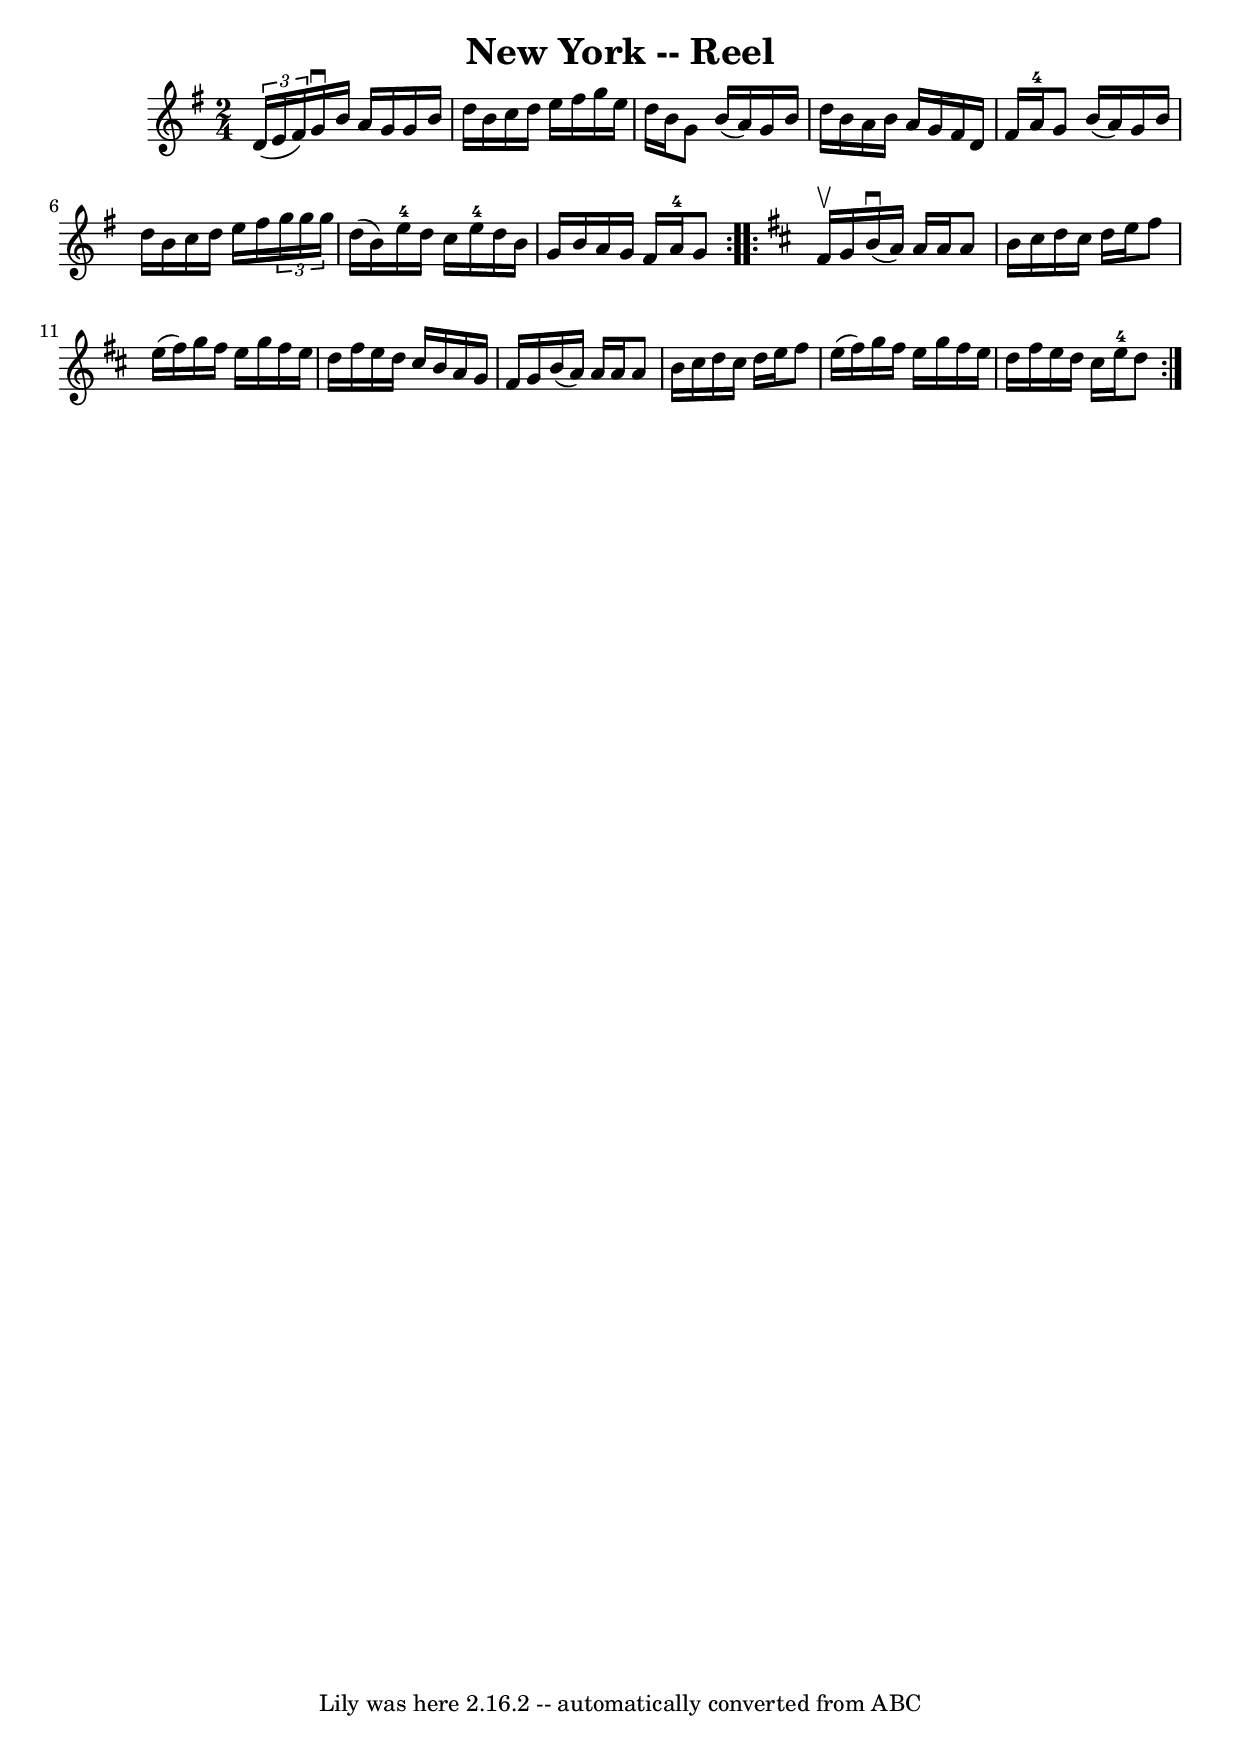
\version "2.7.40"
\include "Mammoth.ily"
\header {
	%% book = "Ryan's Mammoth Collection"
	crossRefNumber = "1"
	footnotes = "\\\\292"
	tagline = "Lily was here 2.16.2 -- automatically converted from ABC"
	title = "New York -- Reel"
}
voicedefault =  {


\repeat volta 2 {
\time 2/4 
\key g \major   \times 2/3 { d'16 (e'16 fis'16) } |
 
 g'16^\downbow b'16 a'16 g'16 g'16 b'16 d''16 b'16    
|
 c''16 d''16 e''16 fis''16 g''16 e''16 d''16    
b'16    |
 g'8 b'16 (a'16) g'16 b'16 d''16 b'16    
|
 a'16 b'16 a'16 g'16 fis'16 d'16 fis'16 a'16 
-4   |
 g'8 b'16 (a'16) g'16 b'16 d''16 b'16    
|
 c''16 d''16 e''16 fis''16    \times 2/3 { g''16 g''16  
 g''16  } d''16 (b'16)   |
 e''16-4 d''16 c''16    
e''16-4 d''16 b'16 g'16 b'16    |
 a'16 g'16 fis'16 
 a'16-4 g'8  }   
\key d \major   \repeat volta 2 { fis'16^\upbow   
g'16  |
 b'16^\downbow(a'16) a'16 a'16 a'8 b'16    
cis''16    |
 d''16 cis''16 d''16 e''16 fis''8 e''16 (
fis''16)   |
 g''16 fis''16 e''16 g''16 fis''16 e''16 
 d''16 fis''16    |
 e''16 d''16 cis''16 b'16 a'16    
g'16 fis'16 g'16    |
 b'16 (a'16) a'16 a'16 a'8  
 b'16 cis''16    |
 d''16 cis''16 d''16 e''16 fis''8    
e''16 (fis''16)   |
 g''16 fis''16 e''16 g''16    
fis''16 e''16 d''16 fis''16    |
 e''16 d''16 cis''16    
e''16-4 d''8  }   
}

\score{
    <<

	\context Staff="default"
	{
	    \voicedefault 
	}

    >>
	\layout {
	}
	\midi {}
}
